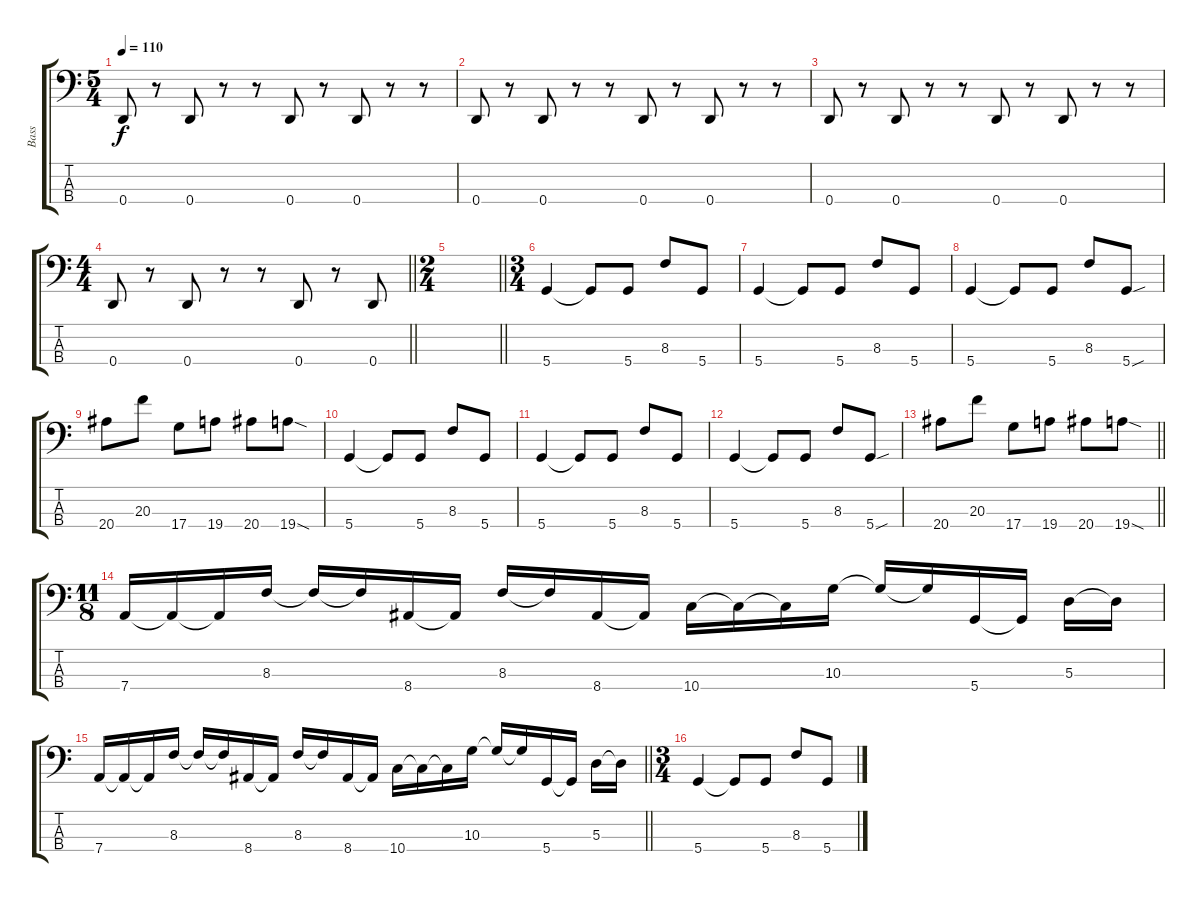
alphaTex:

\track ("Bass" "Bass") {instrument electricbassfinger}
\staff {score tabs}
\tuning (G2 D2 A1 D1) {hide}
\ts (5 4)
\tempo 110
\clef f4
\ks c
0.4.8{dy f} r.8 0.4.8 r.8 r.8 0.4.8 r.8 0.4.8 r.8 r.8 |
0.4.8 r.8 0.4.8 r.8 r.8 0.4.8 r.8 0.4.8 r.8 r.8 |
0.4.8 r.8 0.4.8 r.8 r.8 0.4.8 r.8 0.4.8 r.8 r.8 |
\ts (4 4)
\barLineRight lightlight
0.4.8 r.8 0.4.8 r.8 r.8 0.4.8 r.8 0.4.8 |
\ts (2 4)
\barLineRight lightlight
|
\ts (3 4)
\section ("" "")
5.4.4 5.4{t}.8 5.4.8 8.3.8 5.4.8 |
5.4.4 5.4{t}.8 5.4.8 8.3.8 5.4.8 |
5.4.4 5.4{t}.8 5.4.8 8.3.8 5.4{sou}.8 |
20.4.8 20.3.8 17.4.8 19.4.8 20.4.8 19.4{sod}.8 |
5.4.4 5.4{t}.8 5.4.8 8.3.8 5.4.8 |
5.4.4 5.4{t}.8 5.4.8 8.3.8 5.4.8 |
5.4.4 5.4{t}.8 5.4.8 8.3.8 5.4{sou}.8 |
\barLineRight lightlight
20.4.8 20.3.8 17.4.8 19.4.8 20.4.8 19.4{sod}.8 |
\ts (11 8)
\section ("" "")
7.4.16 7.4{t}.16 7.4{t}.16 8.3.16 8.3{t}.16 8.3{t}.16 8.4.16 8.4{t}.16 8.3.16 8.3{t}.16 8.4.16 8.4{t}.16 10.4.16 10.4{t}.16 10.4{t}.16 10.3.16 10.3{t}.16 10.3{t}.16 5.4.16 5.4{t}.16 5.3.16 5.3{t}.16 |
\barLineRight lightlight
7.4.16 7.4{t}.16 7.4{t}.16 8.3.16 8.3{t}.16 8.3{t}.16 8.4.16 8.4{t}.16 8.3.16 8.3{t}.16 8.4.16 8.4{t}.16 10.4.16 10.4{t}.16 10.4{t}.16 10.3.16 10.3{t}.16 10.3{t}.16 5.4.16 5.4{t}.16 5.3.16 5.3{t}.16 |
\ts (3 4)
\section ("" "")
5.4.4 5.4{t}.8 5.4.8 8.3.8 5.4.8
